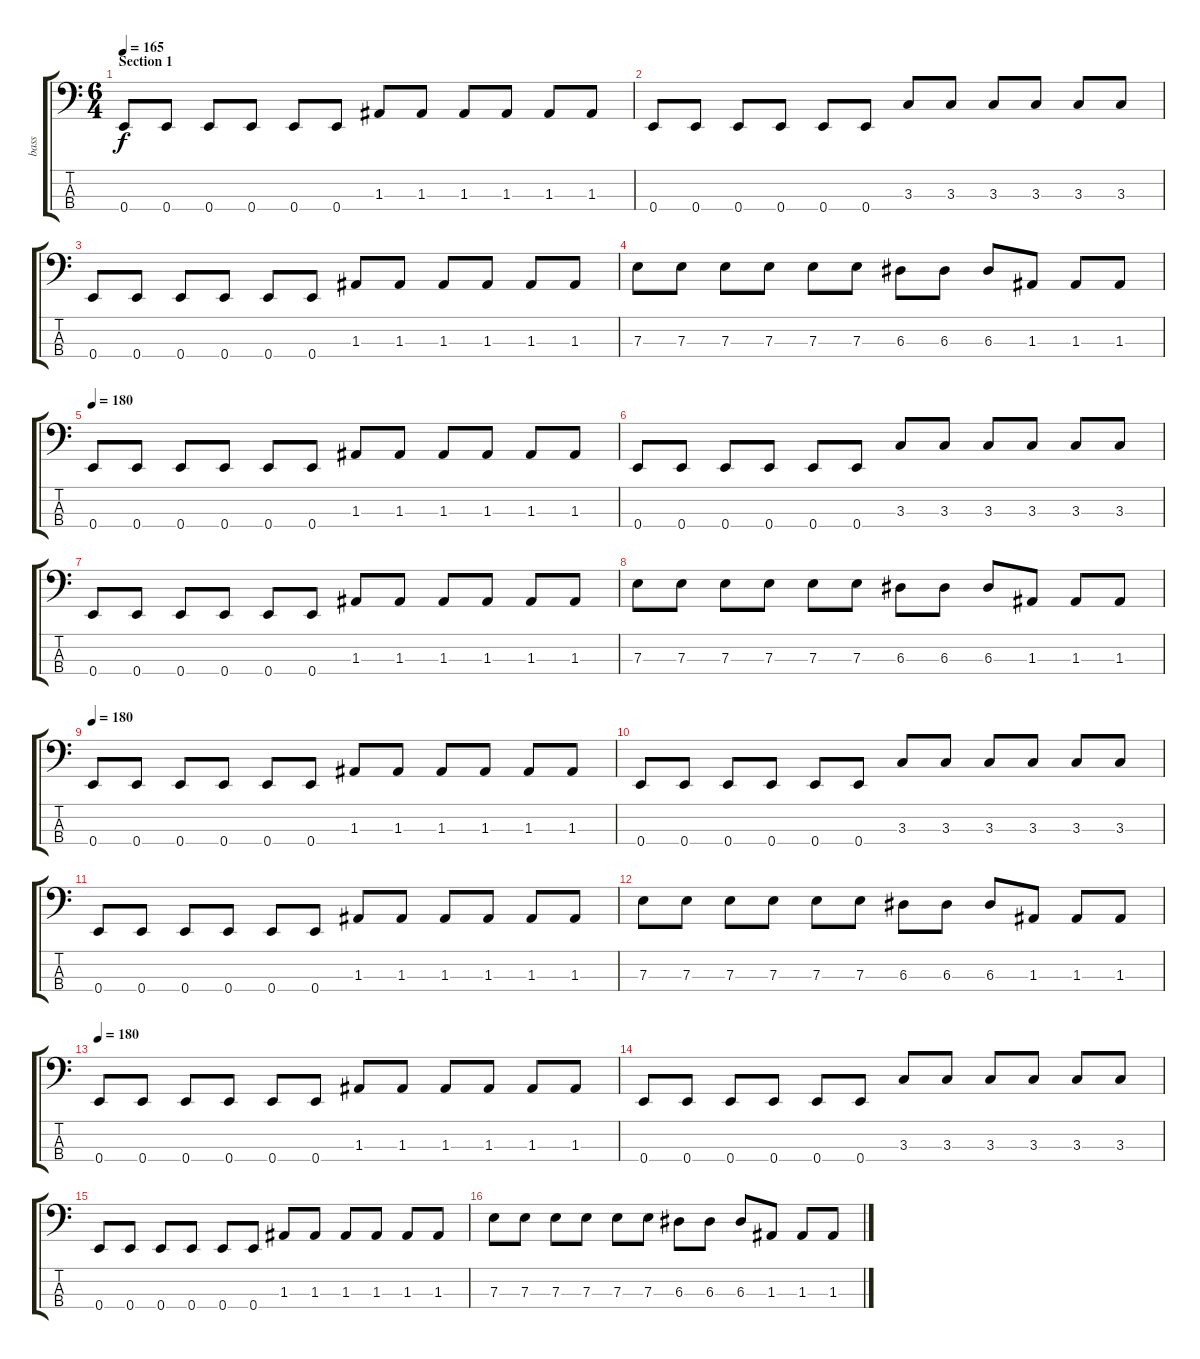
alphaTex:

\track ("bass" "bass") {instrument electricbassfinger}
\staff {score tabs}
\tuning (G2 D2 A1 E1) {hide}
\ts (6 4)
\section ("" "Section 1")
\tempo 165
\tempo 180
\tempo 165
\clef f4
\ks c
0.4.8{dy f instrument electricbassfinger} 0.4.8 0.4.8 0.4.8 0.4.8 0.4.8 1.3.8 1.3.8 1.3.8 1.3.8 1.3.8 1.3.8 |
0.4.8 0.4.8 0.4.8 0.4.8 0.4.8 0.4.8 3.3.8 3.3.8 3.3.8 3.3.8 3.3.8 3.3.8 |
0.4.8 0.4.8 0.4.8 0.4.8 0.4.8 0.4.8 1.3.8 1.3.8 1.3.8 1.3.8 1.3.8 1.3.8 |
7.3.8 7.3.8 7.3.8 7.3.8 7.3.8 7.3.8 6.3.8 6.3.8 6.3.8 1.3.8 1.3.8 1.3.8 |
\tempo 180
0.4.8 0.4.8 0.4.8 0.4.8 0.4.8 0.4.8 1.3.8 1.3.8 1.3.8 1.3.8 1.3.8 1.3.8 |
0.4.8 0.4.8 0.4.8 0.4.8 0.4.8 0.4.8 3.3.8 3.3.8 3.3.8 3.3.8 3.3.8 3.3.8 |
0.4.8 0.4.8 0.4.8 0.4.8 0.4.8 0.4.8 1.3.8 1.3.8 1.3.8 1.3.8 1.3.8 1.3.8 |
7.3.8 7.3.8 7.3.8 7.3.8 7.3.8 7.3.8 6.3.8 6.3.8 6.3.8 1.3.8 1.3.8 1.3.8 |
\tempo 180
0.4.8 0.4.8 0.4.8 0.4.8 0.4.8 0.4.8 1.3.8 1.3.8 1.3.8 1.3.8 1.3.8 1.3.8 |
0.4.8 0.4.8 0.4.8 0.4.8 0.4.8 0.4.8 3.3.8 3.3.8 3.3.8 3.3.8 3.3.8 3.3.8 |
0.4.8 0.4.8 0.4.8 0.4.8 0.4.8 0.4.8 1.3.8 1.3.8 1.3.8 1.3.8 1.3.8 1.3.8 |
7.3.8 7.3.8 7.3.8 7.3.8 7.3.8 7.3.8 6.3.8 6.3.8 6.3.8 1.3.8 1.3.8 1.3.8 |
\tempo 180
0.4.8 0.4.8 0.4.8 0.4.8 0.4.8 0.4.8 1.3.8 1.3.8 1.3.8 1.3.8 1.3.8 1.3.8 |
0.4.8 0.4.8 0.4.8 0.4.8 0.4.8 0.4.8 3.3.8 3.3.8 3.3.8 3.3.8 3.3.8 3.3.8 |
0.4.8 0.4.8 0.4.8 0.4.8 0.4.8 0.4.8 1.3.8 1.3.8 1.3.8 1.3.8 1.3.8 1.3.8 |
7.3.8 7.3.8 7.3.8 7.3.8 7.3.8 7.3.8 6.3.8 6.3.8 6.3.8 1.3.8 1.3.8 1.3.8
